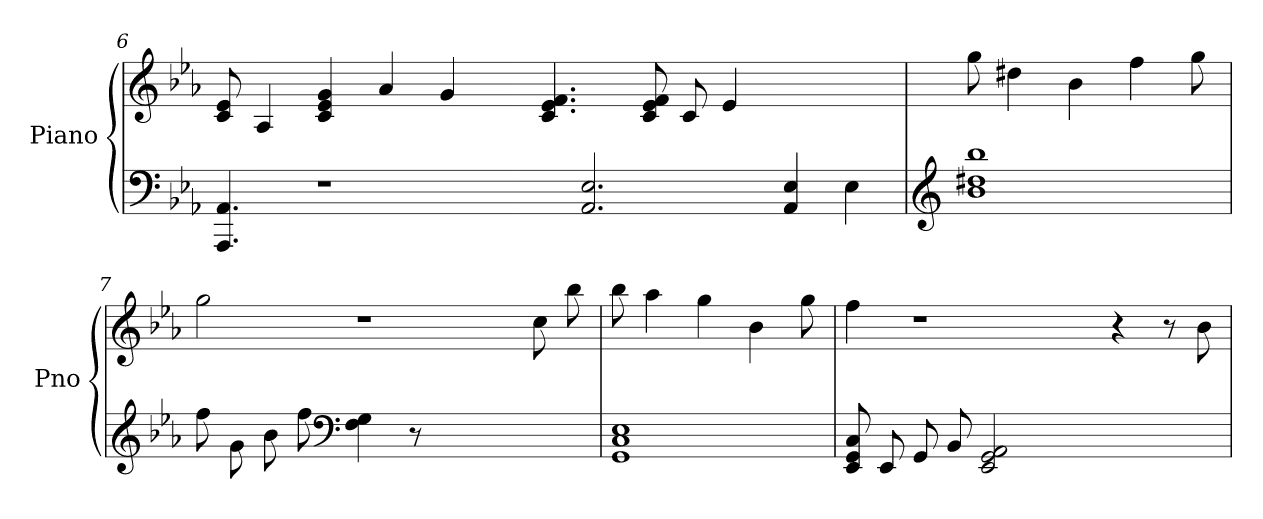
**kern	**kern
*part1	*part1
*staff2	*staff1
*I"Piano	*
*I'Pno	*
*clefF4	*clefG2
*k[b-e-a-]	*k[b-e-a-]
=6	=6
4.AAA-/ 4.AA-/	8e-/ 8c/
.	4A-/
1r	4e-/ 4c/ 4g/
.	4a-/
.	4g/
.	8ryy
.	4.c/ 4.f/ 4.e-/
2.AA-/ 2.E-/	.
.	8e-/ 8c/ 8f/
.	8c/
.	4e-/
4E-/ 4AA-/	2ryy
4E-\	.
!!LO:LB:g=z
=6	=6
*clefG2	*
*^	*
1b-\ 1dd#\	1bb-\	8gg\
.	.	4dd#\
.	.	4b-\
.	.	4ff\
.	.	8gg\
*v	*v	*
=7	=7
8ff\	2gg\
8g\	.
8b-\	.
8ff\	.
*clefF4	*
4G\ 4F\	1r
8r	.
2..ryy	.
.	8cc\
.	8bb-\
=8	=8
1C\ 1E-\ 1GG\	8bb-\
.	4aa-\
.	4gg\
.	4b-\
.	8gg\
=9	=9
8EE-/ 8GG/ 8C/	4ff\
8EE-/	.
8GG/	1r
8BB-/	.
2EE-/ 2AA-/ 2GG/	.
2.ryy	.
.	4r
.	8r
.	8b-\
=	=
*-	*-
